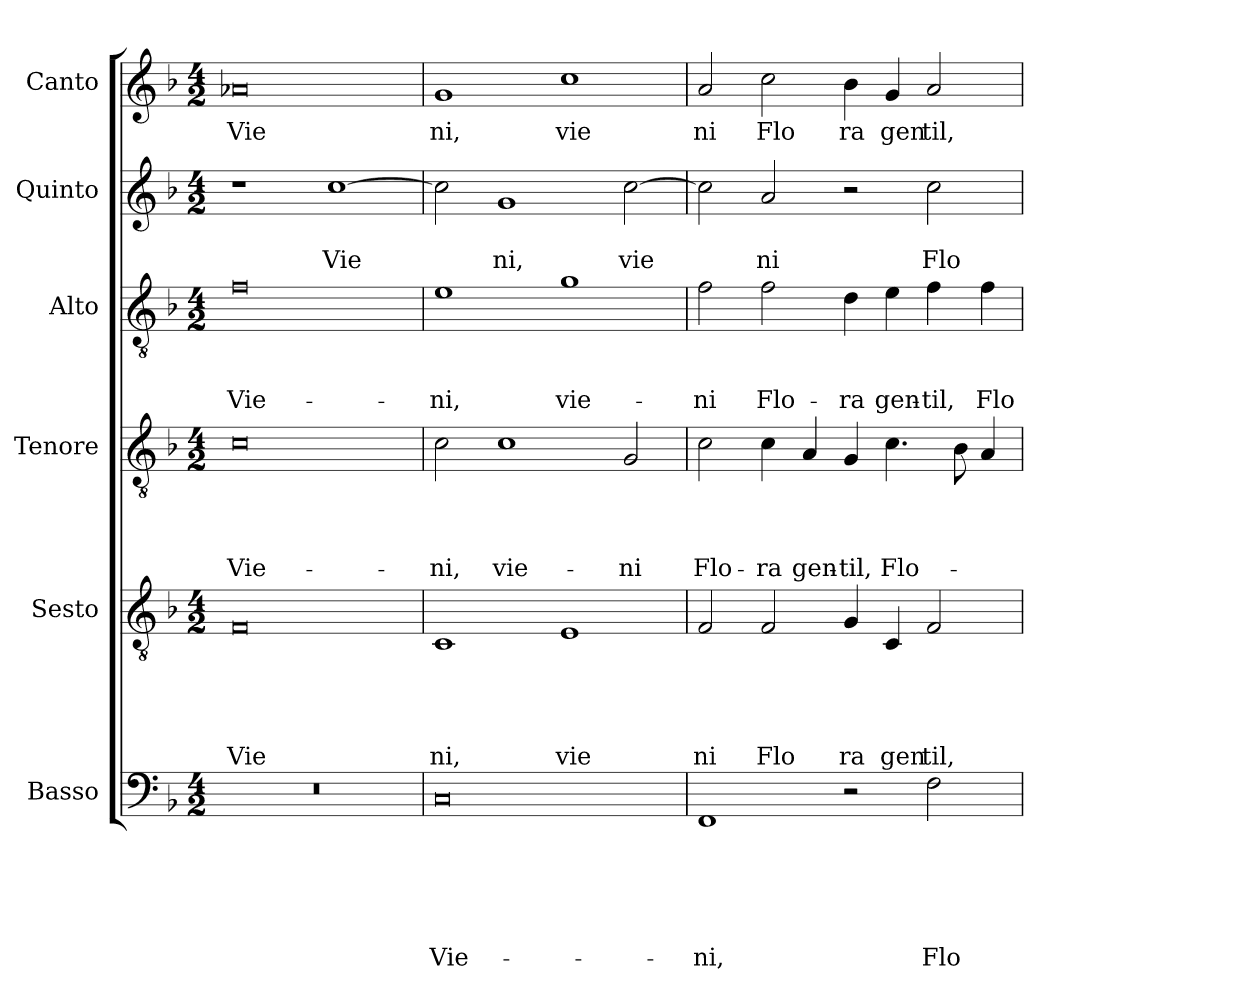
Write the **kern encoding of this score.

**kern	**text	**text	**text	**text	**text	**text	**kern	**text	**text	**text	**text	**text	**kern	**text	**text	**text	**text	**kern	**text	**text	**text	**kern	**text	**text	**kern	**text
*part6	*part6	*part6	*part6	*part6	*part6	*part6	*part5	*part5	*part5	*part5	*part5	*part5	*part4	*part4	*part4	*part4	*part4	*part3	*part3	*part3	*part3	*part2	*part2	*part2	*part1	*part1
*staff6	*staff6	*staff6	*staff6	*staff6	*staff6	*staff6	*staff5	*staff5	*staff5	*staff5	*staff5	*staff5	*staff4	*staff4	*staff4	*staff4	*staff4	*staff3	*staff3	*staff3	*staff3	*staff2	*staff2	*staff2	*staff1	*staff1
*I"Basso	*	*	*	*	*	*	*I"Sesto	*	*	*	*	*	*I"Tenore	*	*	*	*	*I"Alto	*	*	*	*I"Quinto	*	*	*I"Canto	*
*clefF4	*	*	*	*	*	*	*clefGv2	*	*	*	*	*	*clefGv2	*	*	*	*	*clefGv2	*	*	*	*clefG2	*	*	*clefG2	*
*k[b-]	*	*	*	*	*	*	*k[b-]	*	*	*	*	*	*k[b-]	*	*	*	*	*k[b-]	*	*	*	*k[b-]	*	*	*k[b-]	*
*F:	*	*	*	*	*	*	*F:	*	*	*	*	*	*F:	*	*	*	*	*F:	*	*	*	*F:	*	*	*F:	*
*M4/2	*	*	*	*	*	*	*M4/2	*	*	*	*	*	*M4/2	*	*	*	*	*M4/2	*	*	*	*M4/2	*	*	*M4/2	*
=1	=1	=1	=1	=1	=1	=1	=1	=1	=1	=1	=1	=1	=1	=1	=1	=1	=1	=1	=1	=1	=1	=1	=1	=1	=1	=1
!	!	!	!	!	!	!	!	!	!	!	!	!LO:LY:b	!	!	!	!	!LO:LY:b	!	!	!	!LO:LY:b	!	!	!	!	!LO:LY:b
0r	.	.	.	.	.	.	0F	.	.	.	.	Vie	0c	.	.	.	Vie-	0f	.	.	Vie-	1r	.	.	0a-X	Vie
!	!	!	!	!	!	!	!	!	!	!	!	!	!	!	!	!	!	!	!	!	!	!	!	!LO:LY:b	!	!
.	.	.	.	.	.	.	.	.	.	.	.	.	.	.	.	.	.	.	.	.	.	[>1cc	.	Vie	.	.
=2	=2	=2	=2	=2	=2	=2	=2	=2	=2	=2	=2	=2	=2	=2	=2	=2	=2	=2	=2	=2	=2	=2	=2	=2	=2	=2
!	!	!	!	!	!	!LO:LY:b	!	!	!	!	!	!LO:LY:b	!	!	!	!	!LO:LY:b	!	!	!	!LO:LY:b	!	!	!	!	!LO:LY:b
0C	.	.	.	.	.	Vie-	1C	.	.	.	.	ni,	2c\	.	.	.	-ni,	1e	.	.	-ni,	2cc\]	.	.	1g	ni,
!	!	!	!	!	!	!	!	!	!	!	!	!	!	!	!	!	!LO:LY:b	!	!	!	!	!	!	!LO:LY:b	!	!
.	.	.	.	.	.	.	.	.	.	.	.	.	1c	.	.	.	vie-	.	.	.	.	1g	.	ni,	.	.
!	!	!	!	!	!	!	!	!	!	!	!	!LO:LY:b	!	!	!	!	!	!	!	!	!LO:LY:b	!	!	!	!	!LO:LY:b
.	.	.	.	.	.	.	1E	.	.	.	.	vie	.	.	.	.	.	1g	.	.	vie-	.	.	.	1cc	vie
!	!	!	!	!	!	!	!	!	!	!	!	!	!	!	!	!	!LO:LY:b	!	!	!	!	!	!	!LO:LY:b	!	!
.	.	.	.	.	.	.	.	.	.	.	.	.	2G/	.	.	.	-ni	.	.	.	.	[>2cc\	.	vie	.	.
=3	=3	=3	=3	=3	=3	=3	=3	=3	=3	=3	=3	=3	=3	=3	=3	=3	=3	=3	=3	=3	=3	=3	=3	=3	=3	=3
!	!	!	!	!	!	!LO:LY:b	!	!	!	!	!	!LO:LY:b	!	!	!	!	!LO:LY:b	!	!	!	!LO:LY:b	!	!	!	!	!LO:LY:b
1FF	.	.	.	.	.	-ni,	2F/	.	.	.	.	ni	2c\	.	.	.	Flo-	2f\	.	.	-ni	2cc\]	.	.	2a/	ni
!	!	!	!	!	!	!	!	!	!	!	!	!LO:LY:b	!	!	!	!	!LO:LY:b	!	!	!	!LO:LY:b	!	!	!LO:LY:b	!	!LO:LY:b
.	.	.	.	.	.	.	2F/	.	.	.	.	Flo	4c\	.	.	.	-ra	2f\	.	.	Flo-	2a/	.	ni	2cc\	Flo
!	!	!	!	!	!	!	!	!	!	!	!	!	!	!	!	!	!LO:LY:b	!	!	!	!	!	!	!	!	!
.	.	.	.	.	.	.	.	.	.	.	.	.	4A/	.	.	.	gen-	.	.	.	.	.	.	.	.	.
!	!	!	!	!	!	!	!	!	!	!	!	!LO:LY:b	!	!	!	!	!LO:LY:b	!	!	!	!LO:LY:b	!	!	!	!	!LO:LY:b
2r	.	.	.	.	.	.	4G/	.	.	.	.	ra	4G/	.	.	.	-til,	4d\	.	.	-ra	2r	.	.	4b-\	ra
!	!	!	!	!	!	!	!	!	!	!	!	!LO:LY:b	!	!	!	!	!LO:LY:b	!	!	!	!LO:LY:b	!	!	!	!	!LO:LY:b
.	.	.	.	.	.	.	4C/	.	.	.	.	gen	4.c\	.	.	.	Flo-	4e\	.	.	gen-	.	.	.	4g/	gen
!	!	!	!	!	!	!LO:LY:b	!	!	!	!	!	!LO:LY:b	!	!	!	!	!	!	!	!	!LO:LY:b	!	!	!LO:LY:b	!	!LO:LY:b
2F\	.	.	.	.	.	Flo-	2F/	.	.	.	.	til,	.	.	.	.	.	4f\	.	.	-til,	2cc\	.	Flo	2a/	til,
.	.	.	.	.	.	.	.	.	.	.	.	.	8B-\	.	.	.	.	.	.	.	.	.	.	.	.	.
!	!	!	!	!	!	!	!	!	!	!	!	!	!	!	!	!	!	!	!	!	!LO:LY:b	!	!	!	!	!
.	.	.	.	.	.	.	.	.	.	.	.	.	4A/	.	.	.	.	4f\	.	.	Flo-	.	.	.	.	.
=	=	=	=	=	=	=	=	=	=	=	=	=	=	=	=	=	=	=	=	=	=	=	=	=	=	=
*-	*-	*-	*-	*-	*-	*-	*-	*-	*-	*-	*-	*-	*-	*-	*-	*-	*-	*-	*-	*-	*-	*-	*-	*-	*-	*-
